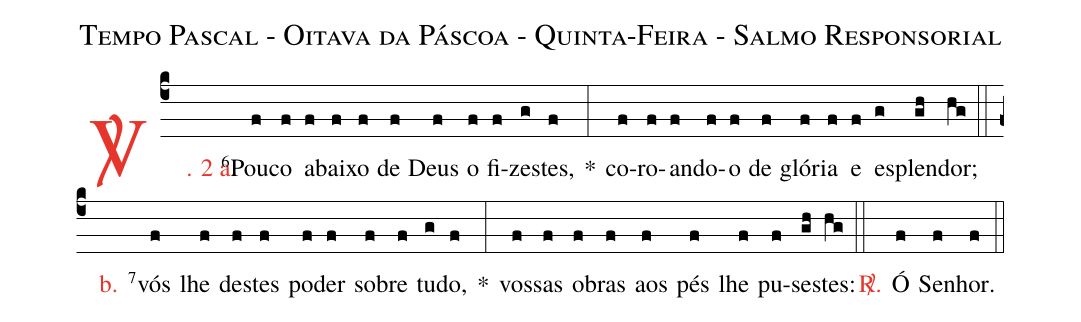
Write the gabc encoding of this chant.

name: Tempo Pascal - Oitava da Páscoa - Quinta-Feira - Salmo Responsorial;
%%
(c4)

<c><sp>V/</sp>. 2 a.</c>() <v>\VSup{6}</v>Pou(f)co(f) a(f)bai(f)xo(f) de(f) Deus(f) o(f) fi(f)zes(g)tes,(f) *(:)
co(f)ro(f)an(f)do-(f)o(f) de(f) gló(f)ria(f) e(f) es(g)plen(gh)dor;(hg)

(::)

<nlba><c>b.</c>() <v>\VSup{7}</v>vós</nlba>(f) lhe(f) des(f)tes(f) po(f)der(f) so(f)bre(f) tu(g)do,(f) *(:)
vos(f)sas(f) o(f)bras(f) aos(f) pés(f) lhe(f) pu(f)ses(gh)tes:(hg)

(::)

<nlba><c><sp>R/</sp>.</c>() Ó</nlba>(f) Se(f)nhor.(f)

(::)
